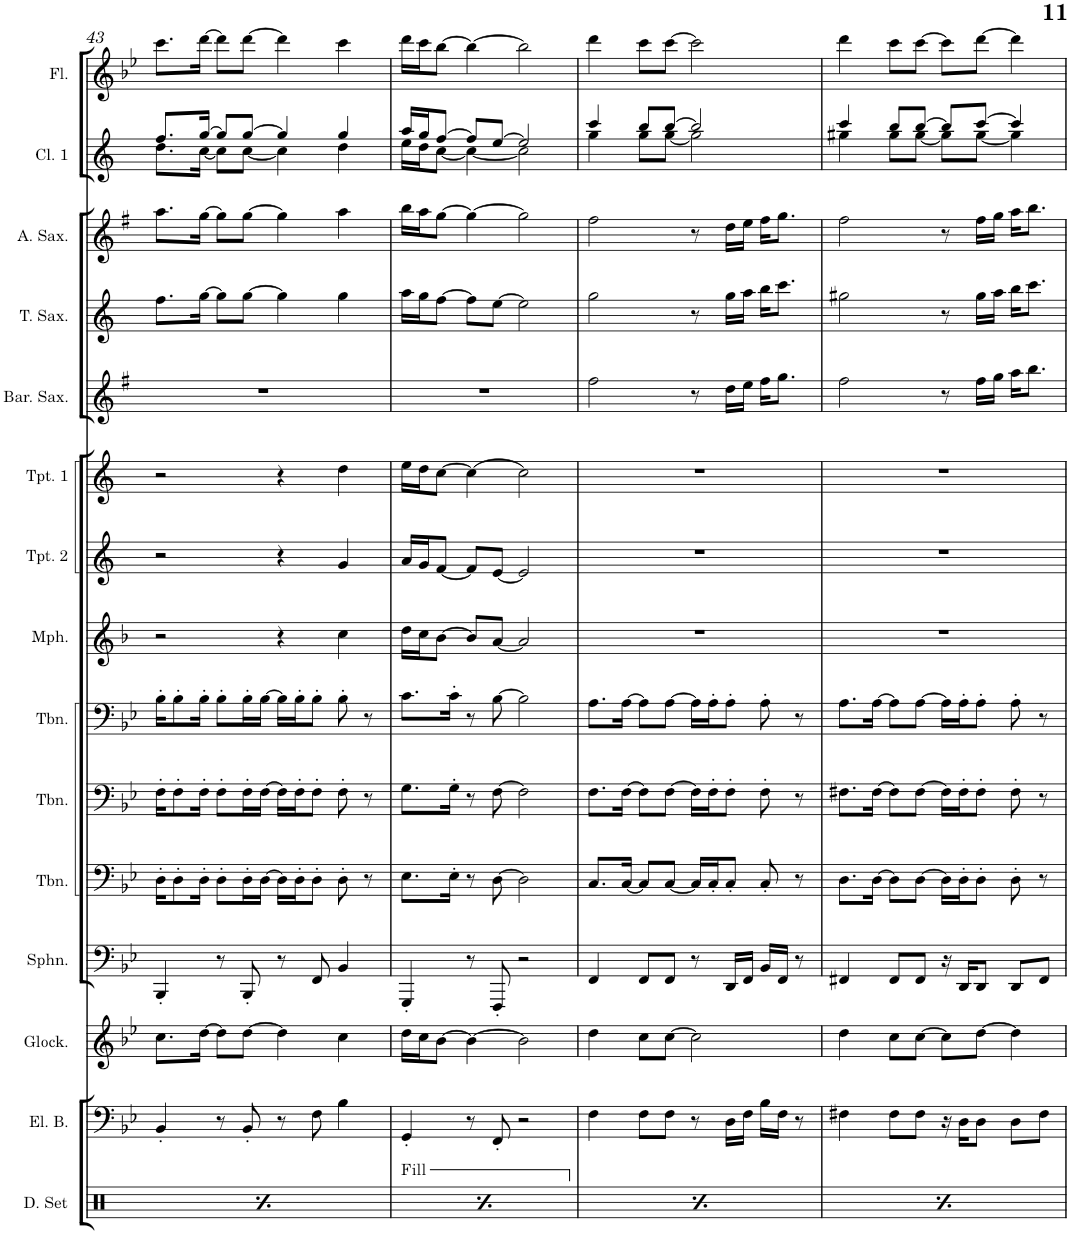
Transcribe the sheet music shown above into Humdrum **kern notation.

**kern	**kern	**kern	**kern	**kern	**kern	**kern	**kern	**kern	**kern	**kern	**kern	**kern	**kern	**kern
*part15	*part14	*part13	*part12	*part11	*part10	*part9	*part8	*part7	*part6	*part5	*part4	*part3	*part2	*part1
*staff15	*staff14	*staff13	*staff12	*staff11	*staff10	*staff9	*staff8	*staff7	*staff6	*staff5	*staff4	*staff3	*staff2	*staff1
*I"Drumset	*I"Electric Bass	*I"Glockenspiel	*I"Sousaphone	*I"Trombone	*I"Trombone	*I"Trombone	*I"Mellophone	*I"Trumpet 2	*I"Trumpet 1	*I"Baritone Sax	*I"Tenor Sax	*I"Alto Sax	*I"Clarinet 1	*I"Flute
*I'D. Set	*I'El. B.	*I'Glock.	*I'Sphn.	*I'Tbn.	*I'Tbn.	*I'Tbn.	*I'Mph.	*I'Tpt. 2	*I'Tpt. 1	*I'Bar. Sax.	*I'T. Sax.	*I'A. Sax.	*I'Cl. 1	*I'Fl.
!!LO:PB:g=z
*clefX	*clefF4	*clefG2	*clefF4	*clefF4	*clefF4	*clefF4	*clefG2	*clefG2	*clefG2	*clefG2	*clefG2	*clefG2	*clefG2	*clefG2
*	*Trd7c12	*Trd-14c-24	*	*	*	*	*Trd4c7	*Trd1c2	*Trd1c2	*Trd12c21	*Trd8c14	*Trd5c9	*Trd1c2	*
*k[]	*k[b-e-]	*k[b-e-]	*k[b-e-]	*k[b-e-]	*k[b-e-]	*k[b-e-]	*k[b-]	*k[]	*k[]	*k[f#]	*k[]	*k[f#]	*k[]	*k[b-e-]
*M4/4	*M4/4	*M4/4	*M4/4	*M4/4	*M4/4	*M4/4	*M4/4	*M4/4	*M4/4	*M4/4	*M4/4	*M4/4	*M4/4	*M4/4
=43	=43	=43	=43	=43	=43	=43	=43	=43	=43	=43	=43	=43	=43	=43
*^	*	*	*	*	*	*	*	*	*	*	*	*	*^	*
8r	4Rf\	4BB-'/	8.cc\L	4BBB-'/	16D'\KL	16F'\KL	16B-'\KL	2r	2r	2r	1r	8.ff\L	8.aa\L	8.ff/L	8.dd\L	8.ccc\L
.	.	.	.	.	8D'\	8F'\	8B-'\	.	.	.	.	.	.	.	.	.
8Ree/L	.	.	.	.	.	.	.	.	.	.	.	.	.	.	.	.
.	.	.	[16dd\Jk	.	16D'\Jk	16F'\Jk	16B-'\Jk	.	.	.	.	[16gg\Jk	[16gg\Jk	[16gg/Jk	[16cc\Jk	[16ddd\Jk
8Rcc/	4Rf\	8r	8dd\L]	8r	8D'\L	8F'\L	8B-'\L	.	.	.	.	8gg\L]	8gg\L]	8gg/L]	8cc\L]	8ddd\L]
8Ree/J	.	8BB-'/	[8dd\J	8BBB-'/	16D'\L	16F'\L	16B-'\L	.	.	.	.	[8gg\J	[8gg\J	[8gg/J	[8cc\J	[8ddd\J
.	.	.	.	.	[16D\JJ	[16F\JJ	[16B-\JJ	.	.	.	.	.	.	.	.	.
8r	4Rf\	8r	4dd\]	8r	16D\LL]	16F\LL]	16B-\LL]	4r	4r	4r	.	4gg\]	4gg\]	4gg/]	4cc\]	4ddd\]
.	.	.	.	.	16D'\J	16F'\J	16B-'\J	.	.	.	.	.	.	.	.	.
8Ree/L	.	8F\	.	8FF/	8D'\J	8F'\J	8B-'\J	.	.	.	.	.	.	.	.	.
8Rcc/	4Rf\	4B-\	4cc\	4BB-/	8D'\	8F'\	8B-'\	4cc\	4g/	4dd\	.	4gg\	4aa\	4gg/	4dd\	4ccc\
8Ree/J	.	.	.	.	8r	8r	8r	.	.	.	.	.	.	.	.	.
=44	=44	=44	=44	=44	=44	=44	=44	=44	=44	=44	=44	=44	=44	=44	=44	=44
8r	4Rf\	4GG'/	16dd\LL	4GGG'/	8.E-\L	8.G\L	8.c\L	16dd\LL	16a/LL	16ee\LL	1r	16aa\LL	16bb\LL	16aa/LL	16ee\LL	16ddd\LL
.	.	.	16cc\J	.	.	.	.	16cc\J	16g/J	16dd\J	.	16gg\J	16aa\J	16gg/J	16dd\J	16ccc\J
8Ree/L	.	.	[8b-\J	.	.	.	.	[8b-\J	[8f/J	[8cc\J	.	[8ff\J	[8gg\J	[8ff/J	[8cc\J	[8bb-\J
.	.	.	.	.	16E-'\Jk	16G'\Jk	16c'\Jk	.	.	.	.	.	.	.	.	.
8Rcc/	4Rf\	8r	4b-\_	8r	8r	8r	8r	8b-/L]	8f/L]	4cc\_	.	8ff\L]	4gg\_	8ff/L]	4cc\_	4bb-\_
8Ree/J	.	8FF'/	.	8FFF'/	[8D\	[8F\	[8B-\	[8a/J	[8e/J	.	.	[8ee\J	.	[8ee/J	.	.
8r	4Rf\	2r	2b-\]	2r	2D\]	2F\]	2B-\]	2a/]	2e/]	2cc\]	.	2ee\]	2gg\]	2ee/]	2cc\]	2bb-\]
8Ree/L	.	.	.	.	.	.	.	.	.	.	.	.	.	.	.	.
8Rcc/	4Rf\	.	.	.	.	.	.	.	.	.	.	.	.	.	.	.
8Ree/J	.	.	.	.	.	.	.	.	.	.	.	.	.	.	.	.
=45	=45	=45	=45	=45	=45	=45	=45	=45	=45	=45	=45	=45	=45	=45	=45	=45
8r	4Rf\	4F\	4dd\	4FF/	8.C/L	8.F\L	8.A\L	1r	1r	1r	2ff#\	2gg\	2ff#\	4ccc/	4gg\	4ddd\
8Ree/L	.	.	.	.	.	.	.	.	.	.	.	.	.	.	.	.
.	.	.	.	.	[16C/Jk	[16F\Jk	[16A\Jk	.	.	.	.	.	.	.	.	.
8Rcc/	4Rf\	8F\L	8cc\L	8FF/L	8C/L]	8F\L]	8A\L]	.	.	.	.	.	.	8bb/L	8gg\L	8ccc\L
8Ree/J	.	8F\J	[8cc\J	8FF/J	[8C/J	[8F\J	[8A\J	.	.	.	.	.	.	[8bb/J	[8gg\J	[8ccc\J
8r	4Rf\	8r	2cc\]	8r	16C/LL]	16F\LL]	16A\LL]	.	.	.	8r	8r	8r	2bb/]	2gg\]	2ccc\]
.	.	.	.	.	16C'/J	16F'\J	16A'\J	.	.	.	.	.	.	.	.	.
8Ree/L	.	16D\LL	.	16DD/LL	8C'/J	8F'\J	8A'\J	.	.	.	16dd\LL	16gg\LL	16dd\LL	.	.	.
.	.	16F\JJ	.	16FF/JJ	.	.	.	.	.	.	16ee\JJ	16aa\JJ	16ee\JJ	.	.	.
8Rcc/	4Rf\	16B-\LL	.	16BB-/LL	8C'/	8F'\	8A'\	.	.	.	16ff#\KL	16bb\KL	16ff#\KL	.	.	.
.	.	16F\JJ	.	16FF/JJ	.	.	.	.	.	.	8.gg\J	8.ccc\J	8.gg\J	.	.	.
8Ree/J	.	8r	.	8r	8r	8r	8r	.	.	.	.	.	.	.	.	.
=46	=46	=46	=46	=46	=46	=46	=46	=46	=46	=46	=46	=46	=46	=46	=46	=46
8r	4Rf\	4F#X\	4dd\	4FF#X/	8.D\L	8.F#X\L	8.A\L	1r	1r	1r	2ff#\	2gg#X\	2ff#\	4ccc/	4gg#X\	4ddd\
8Ree/L	.	.	.	.	.	.	.	.	.	.	.	.	.	.	.	.
.	.	.	.	.	[16D\Jk	[16F#\Jk	[16A\Jk	.	.	.	.	.	.	.	.	.
8Rcc/	4Rf\	8F#\L	8cc\L	8FF#/L	8D\L]	8F#\L]	8A\L]	.	.	.	.	.	.	8bb/L	8gg#\L	8ccc\L
8Ree/J	.	8F#\J	[8cc\J	8FF#/J	[8D\J	[8F#\J	[8A\J	.	.	.	.	.	.	[8bb/J	[8gg#\J	[8ccc\J
8r	4Rf\	16r	8cc\L]	16r	16D\LL]	16F#\LL]	16A\LL]	.	.	.	8r	8r	8r	8bb/L]	8gg#\L]	8ccc\L]
.	.	16D\KL	.	16DD/KL	16D'\J	16F#'\J	16A'\J	.	.	.	.	.	.	.	.	.
8Ree/L	.	8D\J	[8dd\J	8DD/J	8D'\J	8F#'\J	8A'\J	.	.	.	16ff#\LL	16gg#\LL	16ff#\LL	[8ccc/J	[8gg#\J	[8ddd\J
.	.	.	.	.	.	.	.	.	.	.	16gg\JJ	16aa\JJ	16gg\JJ	.	.	.
8Rcc/	4Rf\	8D\L	4dd\]	8DD/L	8D'\	8F#'\	8A'\	.	.	.	16aa\KL	16bb\KL	16aa\KL	4ccc/]	4gg#\]	4ddd\]
.	.	.	.	.	.	.	.	.	.	.	8.bb\J	8.ccc\J	8.bb\J	.	.	.
8Ree/J	.	8F#\J	.	8FF#/J	8r	8r	8r	.	.	.	.	.	.	.	.	.
*v	*v	*	*	*	*	*	*	*	*	*	*	*	*	*v	*v	*
=	=	=	=	=	=	=	=	=	=	=	=	=	=	=
*-	*-	*-	*-	*-	*-	*-	*-	*-	*-	*-	*-	*-	*-	*-
